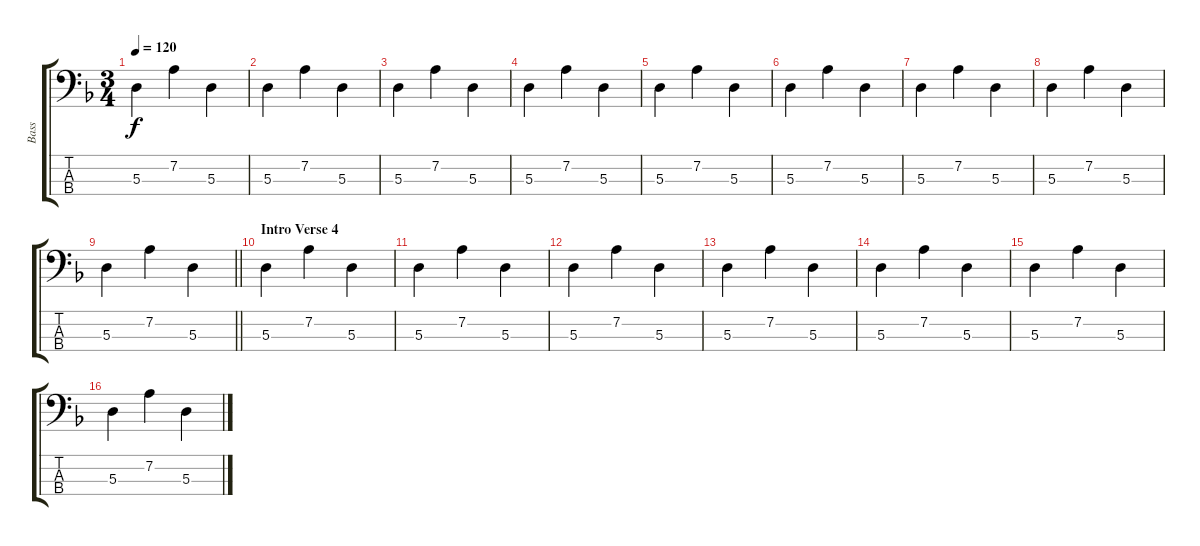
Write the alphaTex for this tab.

\track ("Bass" "Bass") {instrument electricbassfinger}
\staff {score tabs}
\tuning (G2 D2 A1 E1) {hide}
\ts (3 4)
\tempo 120
\clef f4
\ks f
5.3.4{dy f} 7.2.4 5.3.4 |
5.3.4 7.2.4 5.3.4 |
5.3.4 7.2.4 5.3.4 |
5.3.4 7.2.4 5.3.4 |
5.3.4 7.2.4 5.3.4 |
5.3.4 7.2.4 5.3.4 |
5.3.4 7.2.4 5.3.4 |
5.3.4 7.2.4 5.3.4 |
\barLineRight lightlight
5.3.4 7.2.4 5.3.4 |
\section ("" "Intro Verse 4")
5.3.4 7.2.4 5.3.4 |
5.3.4 7.2.4 5.3.4 |
5.3.4 7.2.4 5.3.4 |
5.3.4 7.2.4 5.3.4 |
5.3.4 7.2.4 5.3.4 |
5.3.4 7.2.4 5.3.4 |
5.3.4 7.2.4 5.3.4
